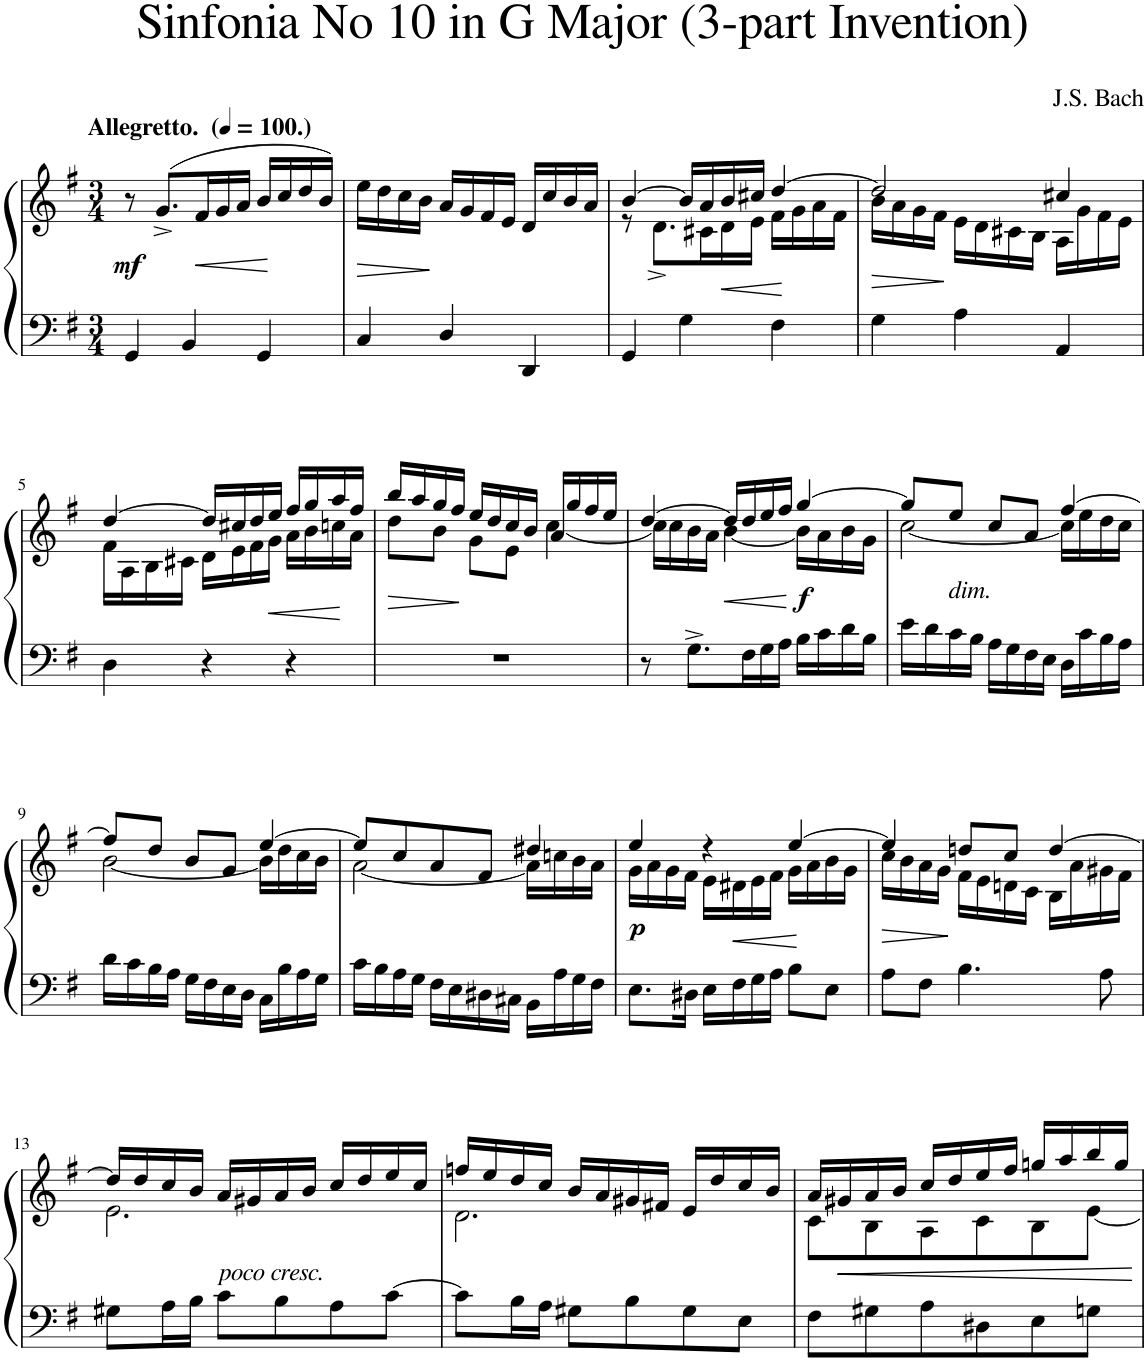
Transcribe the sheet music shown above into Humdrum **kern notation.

**kern	**kern	**dynam
*part1	*part1	*part1
*staff2	*staff1	*staff1/2
*I"Piano	*	*
*I'Pno.	*	*
*clefF4	*clefG2	*
*k[f#]	*k[f#]	*
*M3/4	*M3/4	*
*MM100	*MM100	*
=1	=1	=1
!	!LO:TX:a:B:t=Allegretto.  (	!
!	!LO:TX:a:B:t=.)	!
!	!	!LO:DY:b
4GG/	8r	mf
.	(>8.g^/L	.
4BB/	.	.
!	!	!LO:HP:b
.	16f#/L	<
.	16g/	.
.	16a/JJ	.
4GG/	16b/LL	.
.	16cc/	[
.	16dd/	.
.	16b/JJ)	.
=2	=2	=2
!	!	!LO:HP:b
4C/	16ee\LL	>
.	16dd\	.
.	16cc\	.
.	16b\JJ	.
4D/	16a/LL	]
.	16g/	.
.	16f#/	.
.	16e/JJ	.
4DD/	16d/LL	.
.	16cc/	.
.	16b/	.
.	16a/JJ	.
=3	=3	=3
*	*^	*
4GG/	[4b/	8r	.
.	.	8.d^\L	.
4G\	16b/LL]	.	.
.	16a/	16c#X\L	.
!	!	!	!LO:HP:b
.	16b/	16d\	<
.	16cc#X/JJ	16e\JJ	.
4F#\	[4dd/	16f#\LL	.
.	.	16g\	[
.	.	16a\	.
.	.	16f#\JJ	.
=4	=4	=4	=4
!	!	!	!LO:HP:b
4G\	2dd/]	16b\LL	>
.	.	16a\	.
.	.	16g\	.
.	.	16f#\JJ	.
4A\	.	16e\LL	]
.	.	16d\	.
.	.	16c#X\	.
.	.	16B\JJ	.
4AA/	4cc#X/	16A\LL	.
.	.	16g\	.
.	.	16f#\	.
.	.	16e\JJ	.
!!LO:LB:g=z	!!
=5	=5	=5	=5
4D\	[4dd/	16f#\LL	.
.	.	16A\	.
.	.	16B\	.
.	.	16c#X\JJ	.
4r	16dd/LL]	16d\LL	.
.	16cc#X/	16e\	.
.	16dd/	16f#\	.
!	!	!	!LO:HP:b
.	16ee/JJ	16g\JJ	<
4r	16ff#/LL	16a\LL	.
.	16gg/	16b\	.
.	16aa/	16ccn\	.
.	16ff#/JJ	16a\JJ	[
=6	=6	=6	=6
!	!	!	!LO:HP:b
2.r	16bb/LL	8dd\L	>
.	16aa/	.	.
.	16gg/	8b\J	.
.	16ff#/JJ	.	.
.	16ee/LL	8g\L	]
.	16dd/	.	.
.	16cc/	8e\J	.
.	16b/JJ	.	.
.	16a/LL	[4cc\	.
.	16gg/	.	.
.	16ff#/	.	.
.	16ee/JJ	.	.
=7	=7	=7	=7
8r	[4dd/	16cc\LL]	.
.	.	16cc\	.
8.G^\L	.	16b\	.
.	.	16a\JJ	.
!	!	!	!LO:HP:b
.	16dd/LL]	[4b\	<
16F#\L	16dd/	.	.
16G\	16ee/	.	.
16A\JJ	16ff#/JJ	.	.
!	!	!	!LO:DY:n=1:b
16B\LL	[4gg/	16b\LL]	[ f
16c\	.	16a\	.
16d\	.	16b\	.
16B\JJ	.	16g\JJ	.
=8	=8	=8	=8
16e\LL	8gg/L]	[2cc\	.
16d\	.	.	.
!	!LO:TX:b:i:t=dim.	!	!
16c\	8ee/J	.	.
16B\JJ	.	.	.
16A\LL	8cc/L	.	.
16G\	.	.	.
16F#\	8a/J	.	.
16E\JJ	.	.	.
16D\LL	[4ff#/	16cc\LL]	.
16c\	.	16ee\	.
16B\	.	16dd\	.
16A\JJ	.	16cc\JJ	.
!!LO:LB:g=z	!!
=9	=9	=9	=9
16d\LL	8ff#/L]	[2b\	.
16c\	.	.	.
16B\	8dd/J	.	.
16A\JJ	.	.	.
16G\LL	8b/L	.	.
16F#\	.	.	.
16E\	8g/J	.	.
16D\JJ	.	.	.
16C\LL	[4ee/	16b\LL]	.
16B\	.	16dd\	.
16A\	.	16cc\	.
16G\JJ	.	16b\JJ	.
=10	=10	=10	=10
16c\LL	8ee/L]	[2a\	.
16B\	.	.	.
16A\	8cc/	.	.
16G\JJ	.	.	.
16F#\LL	8a/	.	.
16E\	.	.	.
16D#X\	8f#/J	.	.
16C#X\JJ	.	.	.
16BB\LL	4dd#X/	16a\LL]	.
16A\	.	16ccn\	.
16G\	.	16b\	.
16F#\JJ	.	16a\JJ	.
=11	=11	=11	=11
!	!	!	!LO:DY:b
8.E\L	4ee/	16g\LL	p
.	.	16a\	.
.	.	16g\	.
16D#X\Jk	.	16f#\JJ	.
16E\LL	4r	16e\LL	.
!	!	!	!LO:HP:b
16F#\	.	16d#X\	<
16G\	.	16e\	.
16A\JJ	.	16f#\JJ	.
8B\L	[4ee/	16g\LL	.
.	.	16a\	[
8E\J	.	16b\	.
.	.	16g\JJ	.
=12	=12	=12	=12
!	!	!	!LO:HP:b
8A\L	4ee/]	16cc\LL	>
.	.	16b\	.
8F#\J	.	16a\	.
.	.	16g\JJ	.
4.B\	8ddn/L	16f#\LL	]
.	.	16e\	.
.	8cc/J	16dn\	.
.	.	16c\JJ	.
.	[4dd/	16B\LL	.
.	.	16a\	.
8A\	.	16g#X\	.
.	.	16f#\JJ	.
!!LO:LB:g=z	!!
=13	=13	=13	=13
8G#X\L	16dd/LL]	2.e\	.
.	16dd/	.	.
16A\L	16cc/	.	.
16B\JJ	16b/JJ	.	.
!	!LO:TX:b:i:t=poco cresc.	!	!
8c\L	16a/LL	.	.
.	16g#X/	.	.
8B\	16a/	.	.
.	16b/JJ	.	.
8A\	16cc/LL	.	.
.	16dd/	.	.
[8c\J	16ee/	.	.
.	16cc/JJ	.	.
=14	=14	=14	=14
8c\L]	16ffn/LL	2.d\	.
.	16ee/	.	.
16B\L	16dd/	.	.
16A\JJ	16cc/JJ	.	.
8G#X\L	16b/LL	.	.
.	16a/	.	.
8B\	16g#X/	.	.
.	16f#X/JJ	.	.
8G#\	16e/LL	.	.
.	16dd/	.	.
8E\J	16cc/	.	.
.	16b/JJ	.	.
=15	=15	=15	=15
8F#\L	16a/LL	8c\L	.
!	!	!	!LO:HP:b
.	16g#X/	.	<
8G#X\	16a/	8B\	.
.	16b/JJ	.	.
8A\	16cc/LL	8A\	.
.	16dd/	.	.
8D#X\	16ee/	8c\	.
.	16ff#/JJ	.	.
8E\	16ggn/LL	8B\	.
.	16aa/	.	.
8Gn\J	16bb/	[8e\J	.
.	16gg/JJ	.	.
*	*v	*v	*
.	.	[
=	=	=
*-	*-	*-
